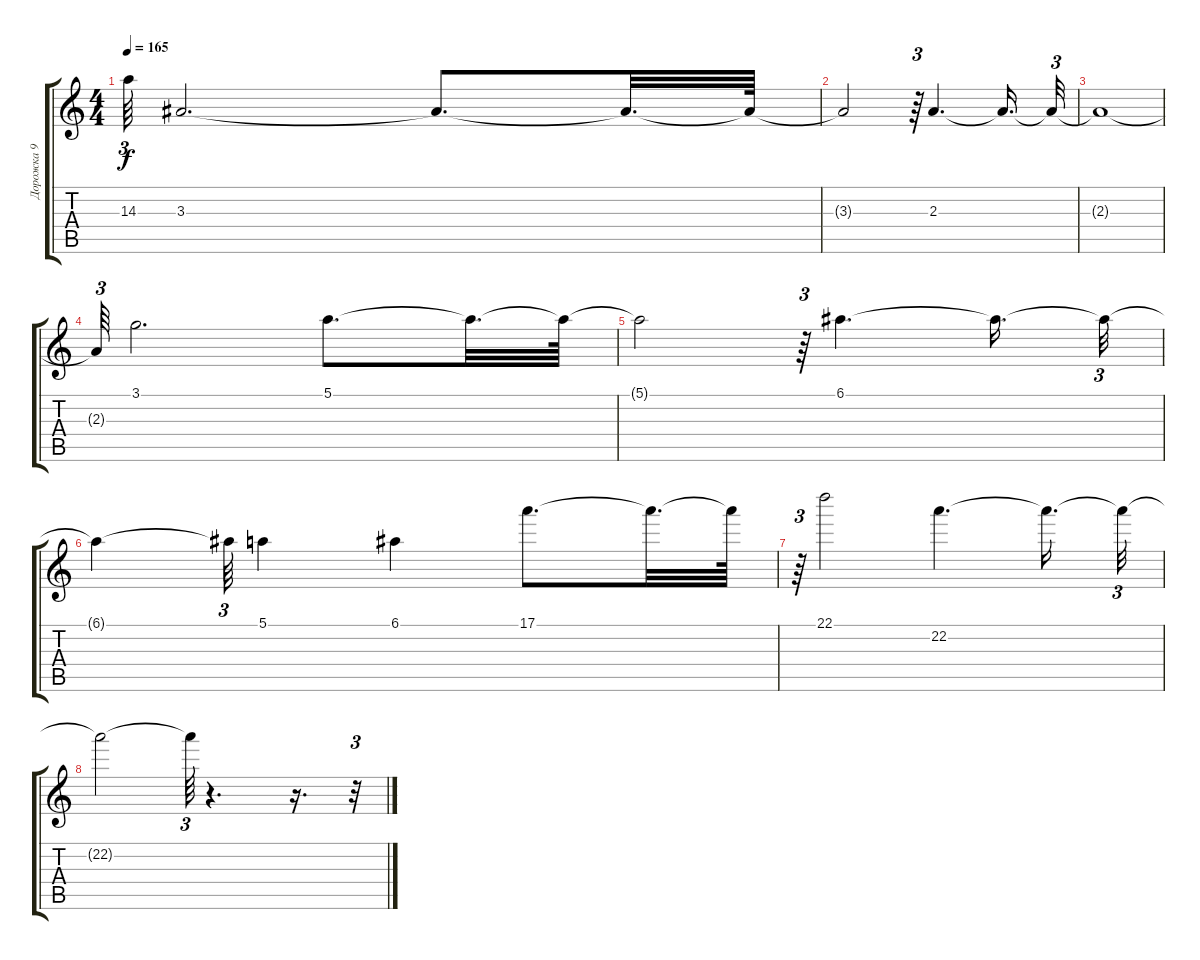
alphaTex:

\track ("Дорожка 9" "Дорожка 9") {instrument overdrivenguitar}
\staff {score tabs}
\tuning (E4 B3 G3 D3 A2 E2) {hide}
\ts (4 4)
\tempo 165
\clef g2
\ks c
14.3{t}.64{tu (3 2) dy f} 3.3.2{d} 3.3{t}.8{d} 3.3{t}.32{d} 3.3{t}.64 |
3.3{t}.2 r.64{tu (3 2)} 2.3.4{d} 2.3{t}.16{d} 2.3{t}.32{tu (3 2)} |
2.3{t}.1 |
2.3{t}.64{tu (3 2)} 3.1.2{d} 5.1.8{d} 5.1{t}.32{d} 5.1{t}.64 |
5.1{t}.2 r.64{tu (3 2)} 6.1.4{d} 6.1{t}.16{d} 6.1{t}.32{tu (3 2)} |
6.1{t}.4 6.1{t}.64{tu (3 2)} 5.1.4 6.1.4 17.1.8{d} 17.1{t}.32{d} 17.1{t}.64 |
r.64{tu (3 2)} 22.1.2 22.2.4{d} 22.2{t}.16{d} 22.2{t}.32{tu (3 2)} |
22.2{t}.2 22.2{t}.64{tu (3 2)} r.4{d} r.16{d} r.32{tu (3 2)}
